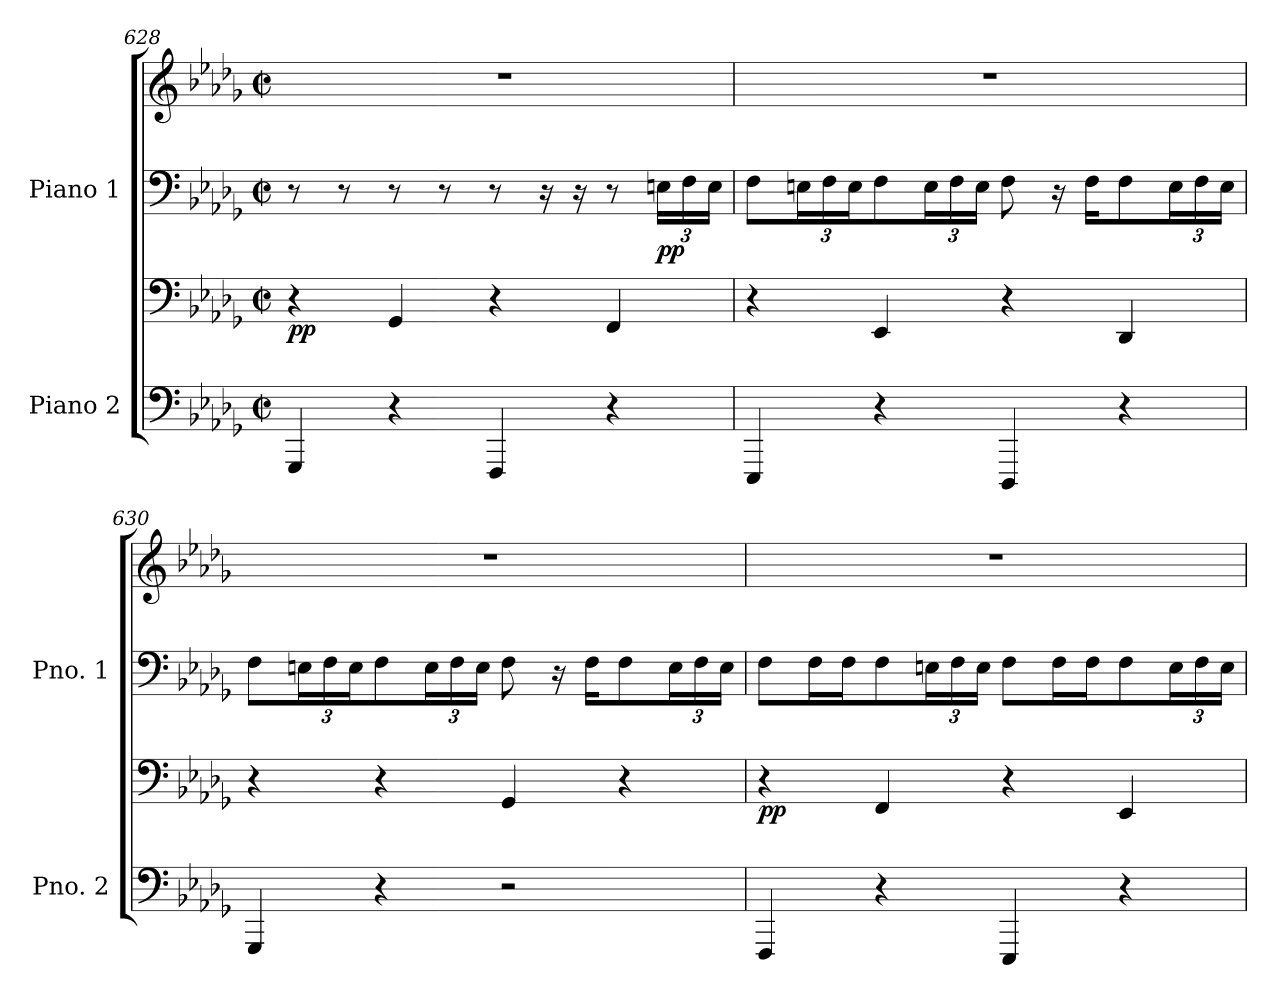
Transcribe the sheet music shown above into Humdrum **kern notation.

**kern	**kern	**dynam	**kern	**kern	**dynam
*part2	*part2	*part2	*part1	*part1	*part1
*staff4	*staff3	*staff3/4	*staff2	*staff1	*staff1/2
*I"Piano 2	*	*	*I"Piano 1	*	*
*I'Pno. 2	*	*	*I'Pno. 1	*	*
*clefF4	*clefF4	*	*clefF4	*clefG2	*
*k[b-e-a-d-g-]	*k[b-e-a-d-g-]	*	*k[b-e-a-d-g-]	*k[b-e-a-d-g-]	*
*M2/2	*M2/2	*	*M2/2	*M2/2	*
*met(c|)	*met(c|)	*	*met(c|)	*met(c|)	*
=628	=628	=628	=628	=628	=628
!	!	!LO:DY:b	!	!	!
4GGG-/	4r	pp	8r	1r	.
.	.	.	8r	.	.
4r	4GG-/	.	8r	.	.
.	.	.	8r	.	.
4FFF/	4r	.	8r	.	.
.	.	.	16r	.	.
.	.	.	16r	.	.
4r	4FF/	.	8r	.	.
*	*	*	*Xbrackettup	*	*
!	!	!	!	!	!LO:DY:b=2
.	.	.	24En\LL	.	pp
.	.	.	24F\	.	.
.	.	.	24E\JJ	.	.
!!LO:LB:g=z
=629	=629	=629	=629	=629	=629
4EEE-/	4r	.	8F\L	1r	.
.	.	.	24En\L	.	.
.	.	.	24F\	.	.
.	.	.	24E\J	.	.
4r	4EE-/	.	8F\	.	.
.	.	.	24E\L	.	.
.	.	.	24F\	.	.
.	.	.	24E\JJ	.	.
4DDD-/	4r	.	8F\	.	.
.	.	.	16r	.	.
.	.	.	16F\KL	.	.
4r	4DD-/	.	8F\	.	.
.	.	.	24E\L	.	.
.	.	.	24F\	.	.
.	.	.	24E\JJ	.	.
=630	=630	=630	=630	=630	=630
4GGG-/	4r	.	8F\L	1r	.
.	.	.	24En\L	.	.
.	.	.	24F\	.	.
.	.	.	24E\J	.	.
4r	4r	.	8F\	.	.
.	.	.	24E\L	.	.
.	.	.	24F\	.	.
.	.	.	24E\JJ	.	.
2r	4GG-/	.	8F\	.	.
.	.	.	16r	.	.
.	.	.	16F\KL	.	.
.	4r	.	8F\	.	.
.	.	.	24E\L	.	.
.	.	.	24F\	.	.
.	.	.	24E\JJ	.	.
!!LO:LB:g=z
=631	=631	=631	=631	=631	=631
!	!	!LO:DY:b	!	!	!
4FFF/	4r	pp	8F\L	1r	.
.	.	.	16F\L	.	.
.	.	.	16F\J	.	.
4r	4FF/	.	8F\	.	.
.	.	.	24En\L	.	.
.	.	.	24F\	.	.
.	.	.	24E\JJ	.	.
4EEE-/	4r	.	8F\L	.	.
.	.	.	16F\L	.	.
.	.	.	16F\J	.	.
4r	4EE-/	.	8F\	.	.
.	.	.	24E\L	.	.
.	.	.	24F\	.	.
.	.	.	24E\JJ	.	.
=	=	=	=	=	=
*-	*-	*-	*-	*-	*-
